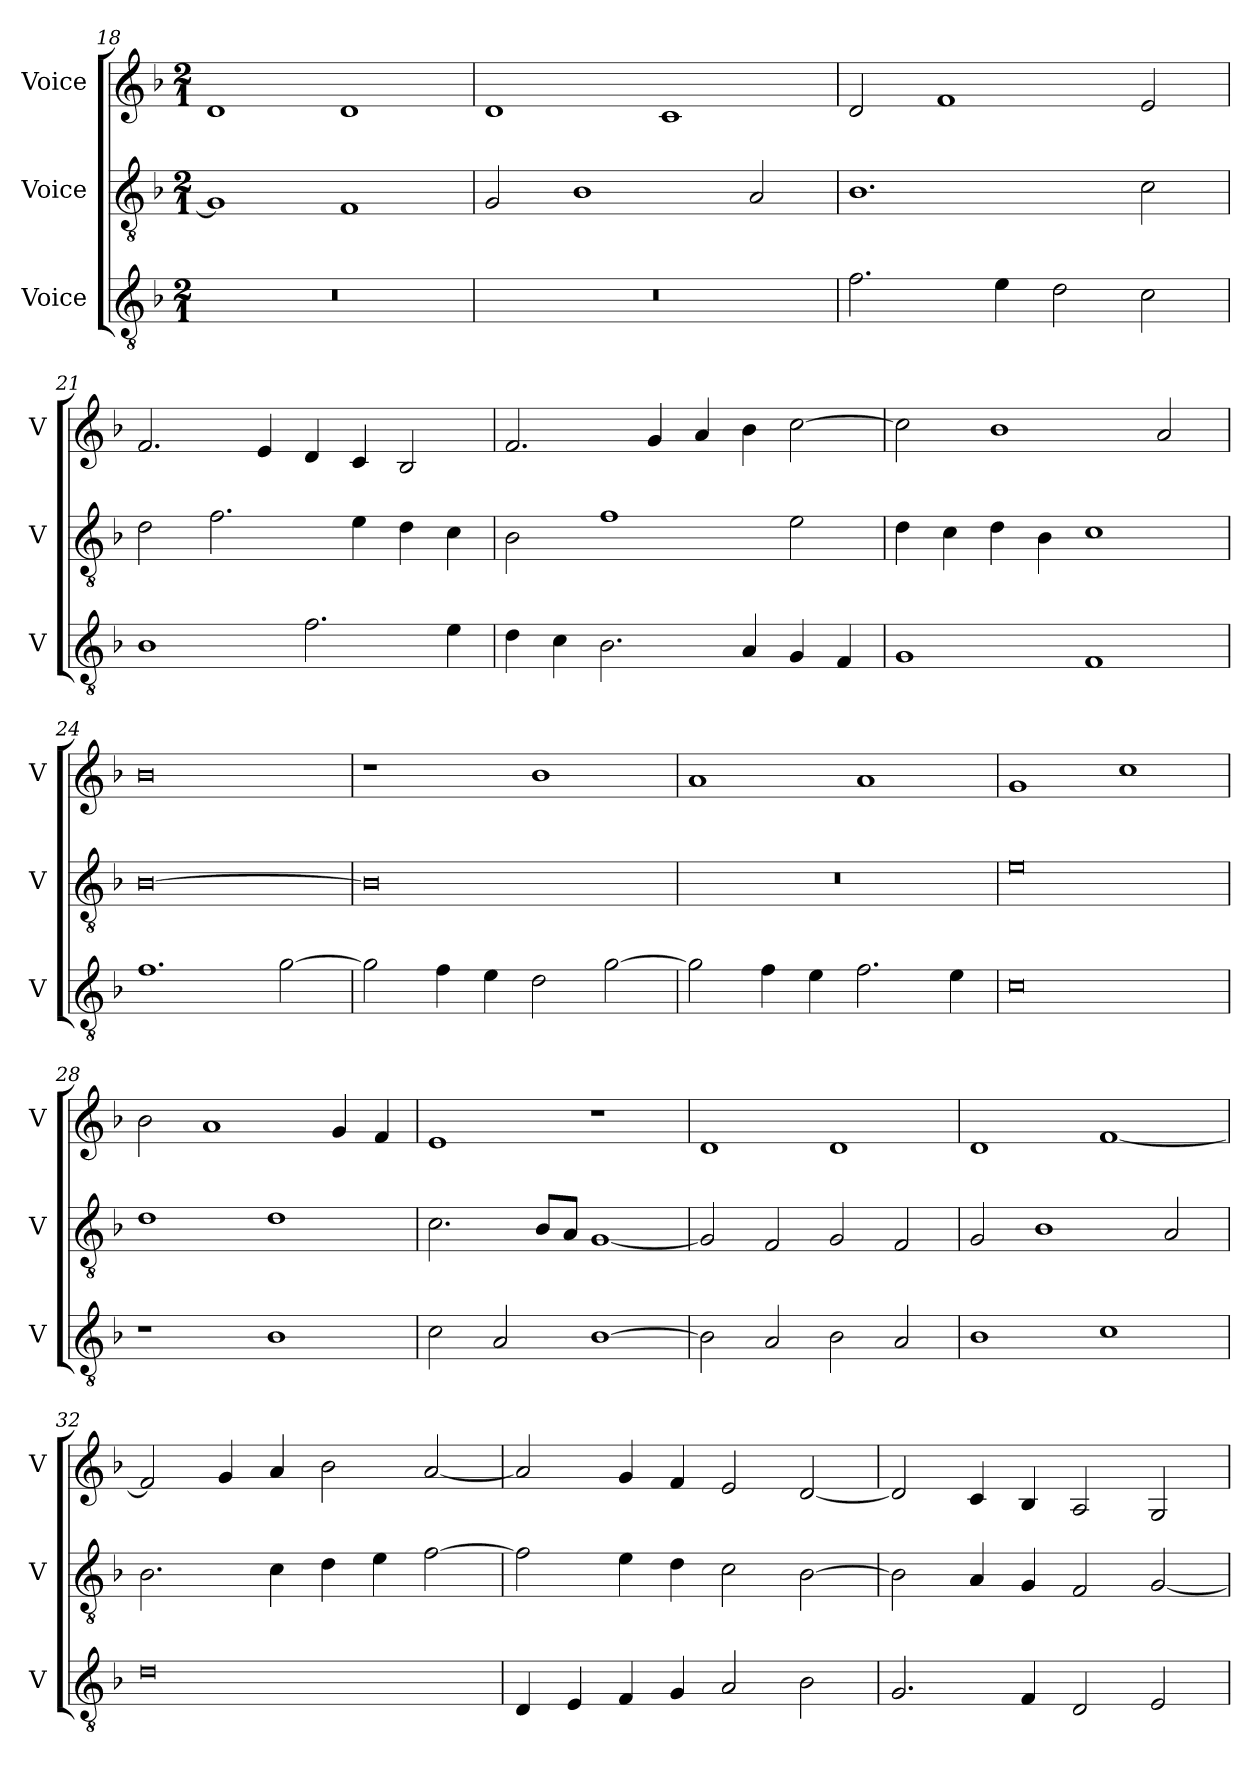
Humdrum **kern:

**kern	**kern	**kern
*part3	*part2	*part1
*staff3	*staff2	*staff1
*I"Voice	*I"Voice	*I"Voice
*I'V	*I'V	*I'V
*clefGv2	*clefGv2	*clefG2
*k[b-]	*k[b-]	*k[b-]
*M2/1	*M2/1	*M2/1
=18	=18	=18
0r	1G]	1d
.	1F	1d
=19	=19	=19
0r	2G/	1d
.	1B-	.
.	.	1c
.	2A/	.
!!LO:LB:g=z
=20	=20	=20
2.f\	1.B-	2d/
.	.	1f
4e\	.	.
2d\	.	.
2c\	2c\	2e/
=21	=21	=21
1B-	2d\	2.f/
.	2.f\	.
.	.	4e/
2.f\	.	4d/
.	4e\	4c/
.	4d\	2B-/
4e\	4c\	.
=22	=22	=22
4d\	2B-\	2.f/
4c\	.	.
2.B-\	1f	.
.	.	4g/
.	.	4a/
4A/	.	4b-\
4G/	2e\	[2cc\
4F/	.	.
!!LO:LB:g=z
=23	=23	=23
1G	4d\	2cc\]
.	4c\	.
.	4d\	1b-
.	4B-\	.
1F	1c	.
.	.	2a/
=24	=24	=24
1.f	[0B-	0b-
[2g\	.	.
=25	=25	=25
2g\]	0B-]	1r
4f\	.	.
4e\	.	.
2d\	.	1b-
[2g\	.	.
=26	=26	=26
2g\]	0r	1a
4f\	.	.
4e\	.	.
2.f\	.	1a
4e\	.	.
!!LO:LB:g=z
=27	=27	=27
0c	0e	1g
.	.	1cc
=28	=28	=28
1r	1d	2b-\
.	.	1a
1B-	1d	.
.	.	4g/
.	.	4f/
=29	=29	=29
2c\	2.c\	1e
2A/	.	.
.	8B-/L	.
.	8A/J	.
[1B-	[1G	1r
=30	=30	=30
2B-\]	2G/]	1d
2A/	2F/	.
2B-\	2G/	1d
2A/	2F/	.
!!LO:LB:g=z
=31	=31	=31
1B-	2G/	1d
.	1B-	.
1c	.	[1f
.	2A/	.
=32	=32	=32
0d	2.B-\	2f/]
.	.	4g/
.	4c\	4a/
.	4d\	2b-\
.	4e\	.
.	[2f\	[2a/
=33	=33	=33
4D/	2f\]	2a/]
4E/	.	.
4F/	4e\	4g/
4G/	4d\	4f/
2A/	2c\	2e/
2B-\	[2B-\	[2d/
!!LO:PB:g=z
=34	=34	=34
2.G/	2B-\]	2d/]
.	4A/	4c/
4F/	4G/	4B-/
2D/	2F/	2A/
2E/	[2G/	2G/
=	=	=
*-	*-	*-
